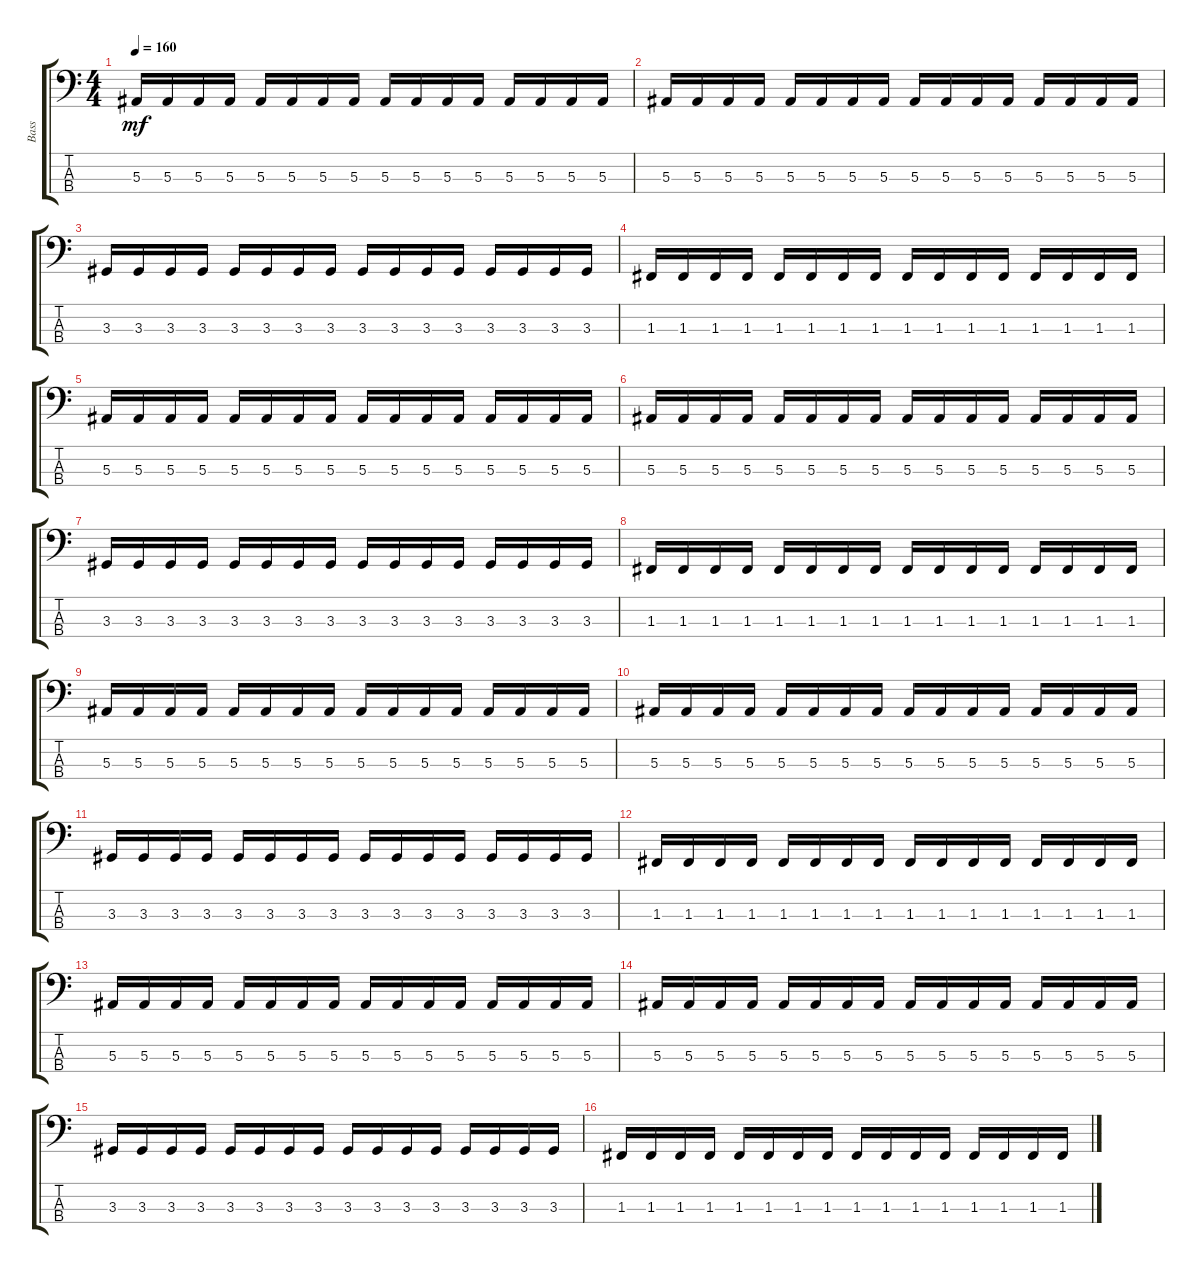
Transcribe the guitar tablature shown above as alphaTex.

\track ("Bass" "Bass") {instrument electricbassfinger}
\staff {score tabs}
\tuning (Eb2 Bb1 F1 C1) {hide}
\ts (4 4)
\tempo 160
\clef f4
\ks c
5.3.16{dy mf} 5.3.16 5.3.16 5.3.16 5.3.16 5.3.16 5.3.16 5.3.16 5.3.16 5.3.16 5.3.16 5.3.16 5.3.16 5.3.16 5.3.16 5.3.16 |
5.3.16 5.3.16 5.3.16 5.3.16 5.3.16 5.3.16 5.3.16 5.3.16 5.3.16 5.3.16 5.3.16 5.3.16 5.3.16 5.3.16 5.3.16 5.3.16 |
3.3.16 3.3.16 3.3.16 3.3.16 3.3.16 3.3.16 3.3.16 3.3.16 3.3.16 3.3.16 3.3.16 3.3.16 3.3.16 3.3.16 3.3.16 3.3.16 |
1.3.16 1.3.16 1.3.16 1.3.16 1.3.16 1.3.16 1.3.16 1.3.16 1.3.16 1.3.16 1.3.16 1.3.16 1.3.16 1.3.16 1.3.16 1.3.16 |
5.3.16 5.3.16 5.3.16 5.3.16 5.3.16 5.3.16 5.3.16 5.3.16 5.3.16 5.3.16 5.3.16 5.3.16 5.3.16 5.3.16 5.3.16 5.3.16 |
5.3.16 5.3.16 5.3.16 5.3.16 5.3.16 5.3.16 5.3.16 5.3.16 5.3.16 5.3.16 5.3.16 5.3.16 5.3.16 5.3.16 5.3.16 5.3.16 |
3.3.16 3.3.16 3.3.16 3.3.16 3.3.16 3.3.16 3.3.16 3.3.16 3.3.16 3.3.16 3.3.16 3.3.16 3.3.16 3.3.16 3.3.16 3.3.16 |
1.3.16 1.3.16 1.3.16 1.3.16 1.3.16 1.3.16 1.3.16 1.3.16 1.3.16 1.3.16 1.3.16 1.3.16 1.3.16 1.3.16 1.3.16 1.3.16 |
5.3.16 5.3.16 5.3.16 5.3.16 5.3.16 5.3.16 5.3.16 5.3.16 5.3.16 5.3.16 5.3.16 5.3.16 5.3.16 5.3.16 5.3.16 5.3.16 |
5.3.16 5.3.16 5.3.16 5.3.16 5.3.16 5.3.16 5.3.16 5.3.16 5.3.16 5.3.16 5.3.16 5.3.16 5.3.16 5.3.16 5.3.16 5.3.16 |
3.3.16 3.3.16 3.3.16 3.3.16 3.3.16 3.3.16 3.3.16 3.3.16 3.3.16 3.3.16 3.3.16 3.3.16 3.3.16 3.3.16 3.3.16 3.3.16 |
1.3.16 1.3.16 1.3.16 1.3.16 1.3.16 1.3.16 1.3.16 1.3.16 1.3.16 1.3.16 1.3.16 1.3.16 1.3.16 1.3.16 1.3.16 1.3.16 |
5.3.16 5.3.16 5.3.16 5.3.16 5.3.16 5.3.16 5.3.16 5.3.16 5.3.16 5.3.16 5.3.16 5.3.16 5.3.16 5.3.16 5.3.16 5.3.16 |
5.3.16 5.3.16 5.3.16 5.3.16 5.3.16 5.3.16 5.3.16 5.3.16 5.3.16 5.3.16 5.3.16 5.3.16 5.3.16 5.3.16 5.3.16 5.3.16 |
3.3.16 3.3.16 3.3.16 3.3.16 3.3.16 3.3.16 3.3.16 3.3.16 3.3.16 3.3.16 3.3.16 3.3.16 3.3.16 3.3.16 3.3.16 3.3.16 |
1.3.16 1.3.16 1.3.16 1.3.16 1.3.16 1.3.16 1.3.16 1.3.16 1.3.16 1.3.16 1.3.16 1.3.16 1.3.16 1.3.16 1.3.16 1.3.16
